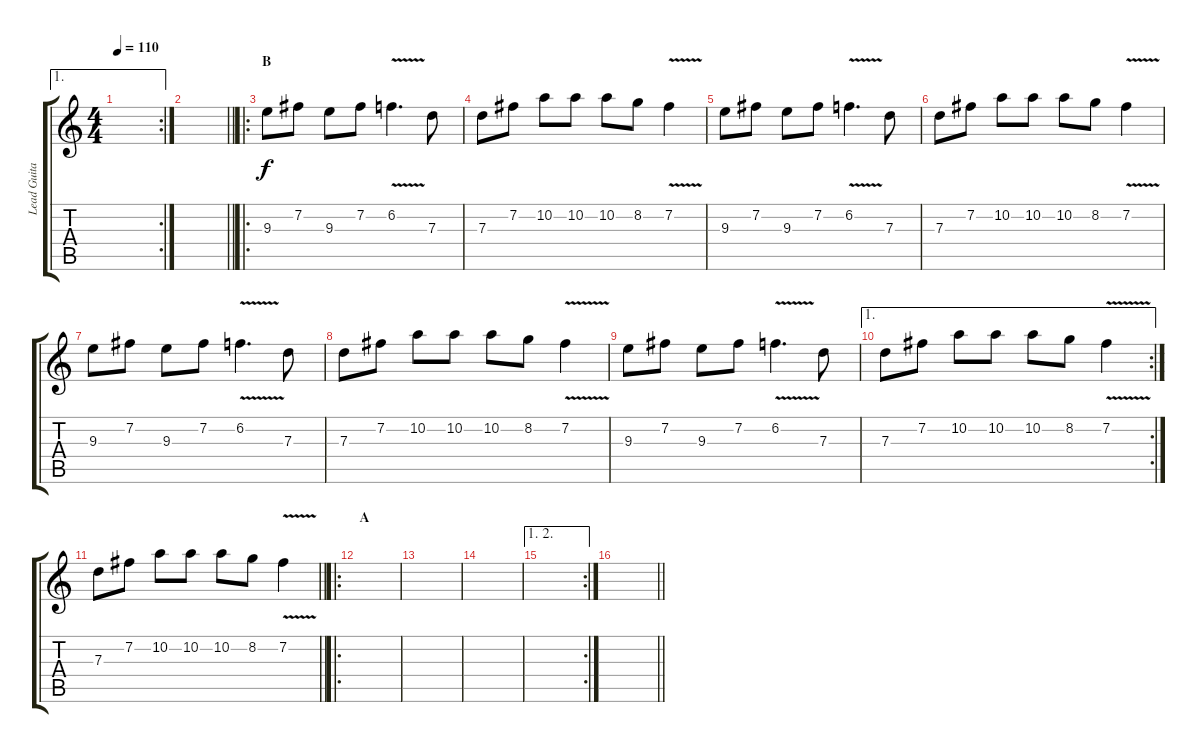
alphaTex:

\track ("Lead Guitar" "Lead Guita") {instrument distortionguitar}
\staff {score tabs}
\tuning (E4 B3 G3 D3 A2 D2) {hide}
\ae 1
\rc 2
\ts (4 4)
\tempo 110
\clef g2
\ks c
|
\barLineRight lightlight
|
\ro
\section ("" "B")
9.3.8 7.2.8 9.3.8 7.2.8 6.2{v}.4{d} 7.3.8 |
7.3.8 7.2.8 10.2.8 10.2.8 10.2.8 8.2.8 7.2{v}.4 |
9.3.8 7.2.8 9.3.8 7.2.8 6.2{v}.4{d} 7.3.8 |
7.3.8 7.2.8 10.2.8 10.2.8 10.2.8 8.2.8 7.2{v}.4 |
9.3.8 7.2.8 9.3.8 7.2.8 6.2{v}.4{d} 7.3.8 |
7.3.8 7.2.8 10.2.8 10.2.8 10.2.8 8.2.8 7.2{v}.4 |
9.3.8 7.2.8 9.3.8 7.2.8 6.2{v}.4{d} 7.3.8 |
\ae 1
\rc 2
7.3.8 7.2.8 10.2.8 10.2.8 10.2.8 8.2.8 7.2{v}.4 |
\barLineRight lightlight
7.3.8 7.2.8 10.2.8 10.2.8 10.2.8 8.2.8 7.2{v}.4 |
\ro
\section ("" "A")
|
|
|
\ae (1 2)
\rc 2
|
\barLineRight lightlight
